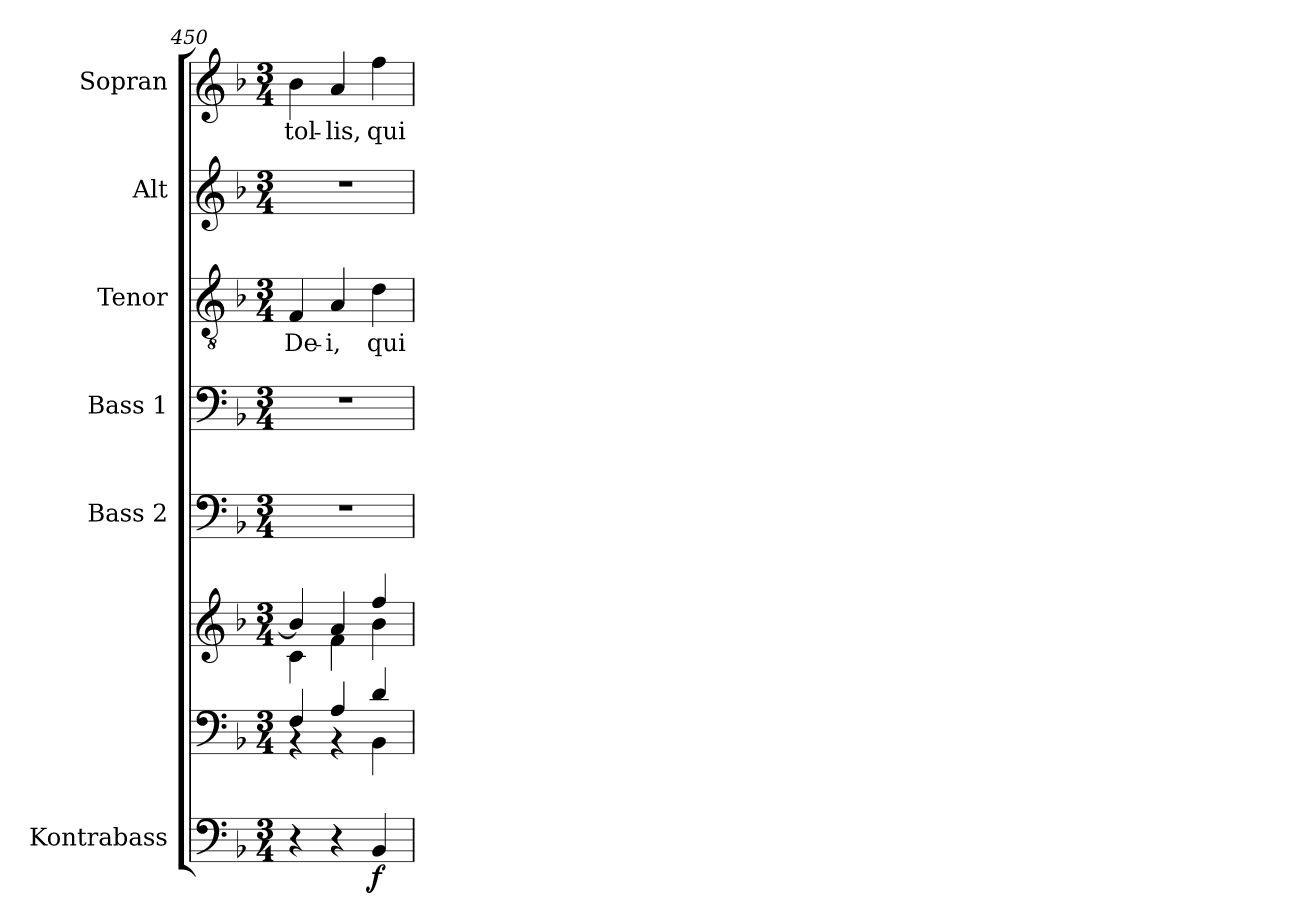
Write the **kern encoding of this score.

**kern	**dynam	**kern	**kern	**kern	**kern	**kern	**text	**kern	**kern	**text
*part7	*part7	*part6	*part6	*part5	*part4	*part3	*part3	*part2	*part1	*part1
*staff8	*staff8	*staff7	*staff6	*staff5	*staff4	*staff3	*staff3	*staff2	*staff1	*staff1
*I"Kontrabass	*	*	*	*I"Bass 2	*I"Bass 1	*I"Tenor	*	*I"Alt	*I"Sopran	*
*I'Kb.	*	*	*	*I'B. 2	*I'B. 1	*I'T.	*	*I'A.	*I'S.	*
*clefF4	*	*clefF4	*clefG2	*clefF4	*clefF4	*clefGv2	*	*clefG2	*clefG2	*
*ITrd7c12	*	*	*	*	*	*	*	*	*	*
*k[b-]	*	*k[b-]	*k[b-]	*k[b-]	*k[b-]	*k[b-]	*	*k[b-]	*k[b-]	*
*F:	*	*F:	*F:	*F:	*F:	*F:	*	*F:	*F:	*
*M3/4	*	*M3/4	*M3/4	*M3/4	*M3/4	*M3/4	*	*M3/4	*M3/4	*
=450	=450	=450	=450	=450	=450	=450	=450	=450	=450	=450
*	*	*^	*^	*	*	*	*	*	*	*
!	!	!	!	!	!	!	!	!	!LO:LY:b	!	!	!LO:LY:b
4r	.	4F/	4rAA	4b-/]	4c\	2.r	2.r	4F/	De-	2.r	4b-\	tol-
!	!	!	!	!	!	!	!	!	!LO:LY:b	!	!	!LO:LY:b
4r	.	4A/	4rAA	4a/	4f\	.	.	4A/	-i,	.	4a/	-lis,
!	!LO:DY:b	!	!	!	!	!	!	!	!LO:LY:b	!	!	!LO:LY:b
4BBB-/	f	4d/	4BB-\	4ff/	4b-\	.	.	4d\	qui	.	4ff\	qui
*	*	*v	*v	*	*	*	*	*	*	*	*	*
*	*	*	*v	*v	*	*	*	*	*	*	*
=	=	=	=	=	=	=	=	=	=	=
*-	*-	*-	*-	*-	*-	*-	*-	*-	*-	*-
